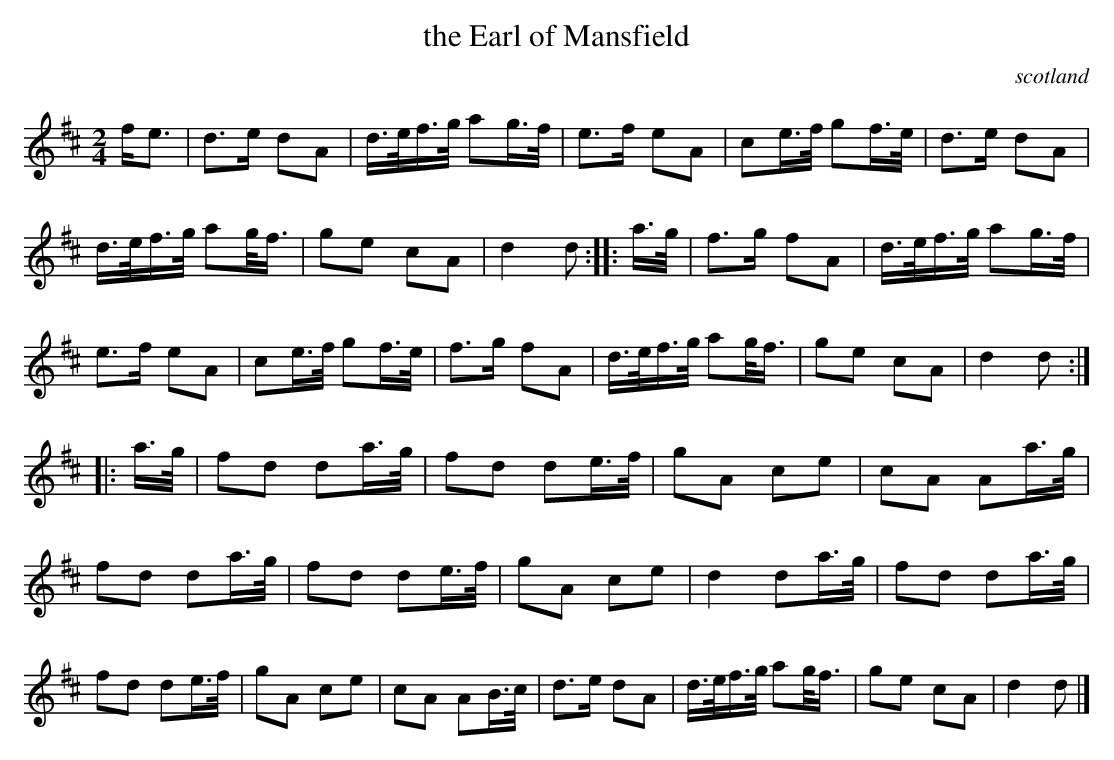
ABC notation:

X:1
T:the Earl of Mansfield
O:scotland
M:2/4
K:D
fe3|\
d3e d2A2|d>ef>g a2g>f|e3f e2A2|c2e>f g2f>e|\
d3e d2A2|d>ef>g a2g<f|g2e2 c2A2|d4 d2::\
a>g|\
f3g f2A2|d>ef>g a2g>f|e3f e2A2|c2e>f g2f>e|f3g f2A2|d>ef>g a2g<f|g2e2 c2A2| d4 d2::\
a>g|\
f2d2 d2a>g|f2d2 d2e>f|g2A2 c2e2|c2A2 A2a>g|\
f2d2 d2a>g|f2d2 d2e>f|g2A2 c2e2|d4 d2a>g|\
f2d2 d2a>g|f2d2 d2e>f|g2A2 c2e2|c2A2 A2B>c|\
d3e d2A2|d>ef>g a2g<f|g2e2 c2A2|d4 d2|]
